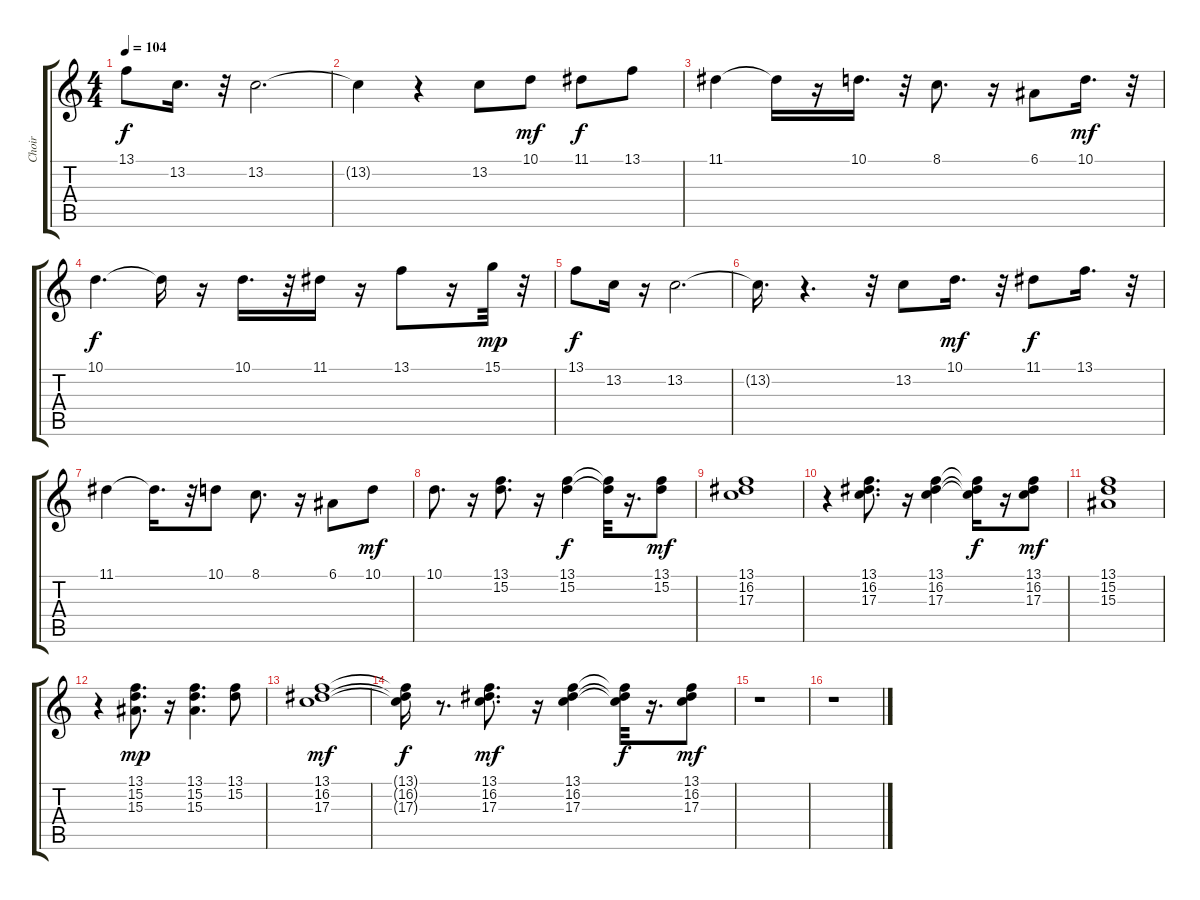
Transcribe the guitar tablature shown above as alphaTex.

\track ("Choir" "Choir") {instrument synthvoice}
\staff {score tabs}
\tuning (E4 B3 G3 D3 A2 E2) {hide}
\ts (4 4)
\tempo 104
\clef g2
\ks c
13.1.8{dy f} 13.2.16{d} r.32 13.2.2{d} |
13.2{t}.4 r.4 13.2.8 10.1.8{dy mf} 11.1.8{dy f} 13.1.8 |
11.1.4 11.1{t}.16 r.16 10.1.16{d} r.32 8.1.8{d} r.16 6.1.8 10.1.16{d dy mf} r.32 |
10.1.4{d dy f} 10.1{t}.16 r.16 10.1.16{d} r.32 11.1.16 r.16 13.1.8 r.16 15.1.32{dy mp} r.32 |
13.1.8{dy f} 13.2.16 r.16 13.2.2{d} |
13.2{t}.16{d} r.4{d} r.32 13.2.8 10.1.16{d dy mf} r.32 11.1.8{dy f} 13.1.16{d} r.32 |
11.1.4 11.1{t}.16{d} r.32 10.1.8 8.1.8{d} r.16 6.1.8 10.1.8{dy mf} |
10.1.8{d} r.16 (13.1 15.2).8{d} r.16 (13.1 15.2).4{dy f} (13.1{t} 15.2{t}).32 r.16{d} (13.1 15.2).8{dy mf} |
(13.1 16.2 17.3).1 |
r.4 (13.1 16.2 17.3).8{d} r.16 (13.1 16.2 17.3).4 (13.1{t} 16.2{t} 17.3{t}).16{dy f} r.16 (13.1 16.2 17.3).8{dy mf} |
(13.1 15.2 15.3).1 |
r.4 (13.1 15.2 15.3).8{d dy mp} r.16 (13.1 15.2 15.3).4{d} (13.1 15.2).8 |
(13.1 16.2 17.3).1{dy mf} |
(13.1{t} 16.2{t} 17.3{t}).16{dy f} r.8{d} (13.1 16.2 17.3).8{d dy mf} r.16 (13.1 16.2 17.3).4 (13.1{t} 16.2{t} 17.3{t}).32{dy f} r.16{d} (13.1 16.2 17.3).8{dy mf} |
r.1 |
r.1
